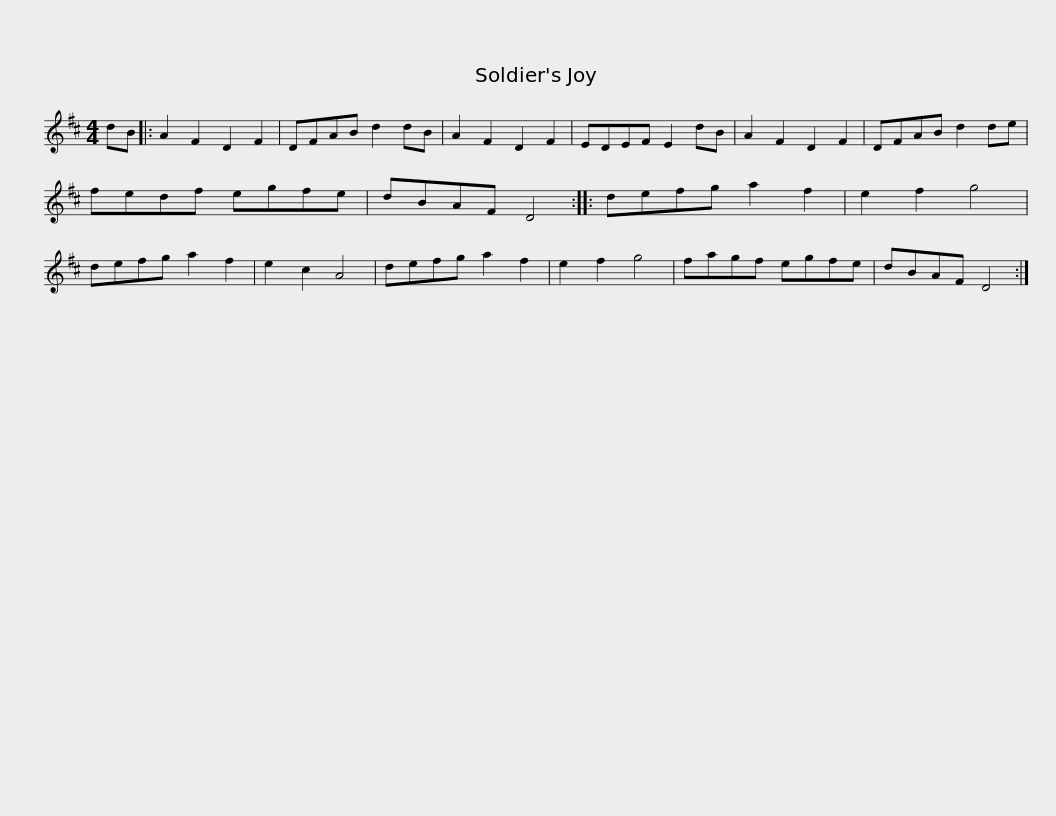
X:1
L:1/8
M:4/4
I:linebreak $
K:D
V:1 treble
V:1
 dB |: A2 F2 D2 F2 | DFAB d2 dB | A2 F2 D2 F2 | EDEF E2 dB | %5
 A2 F2 D2 F2 | DFAB d2 de |$ fedf egfe | dBAF D4 :: defg a2 f2 | %10
 e2 f2 g4 | defg a2 f2 | e2 c2 A4 | defg a2 f2 | e2 f2 g4 |$ %15
 fagf egfe | dBAF D4 :| %17
